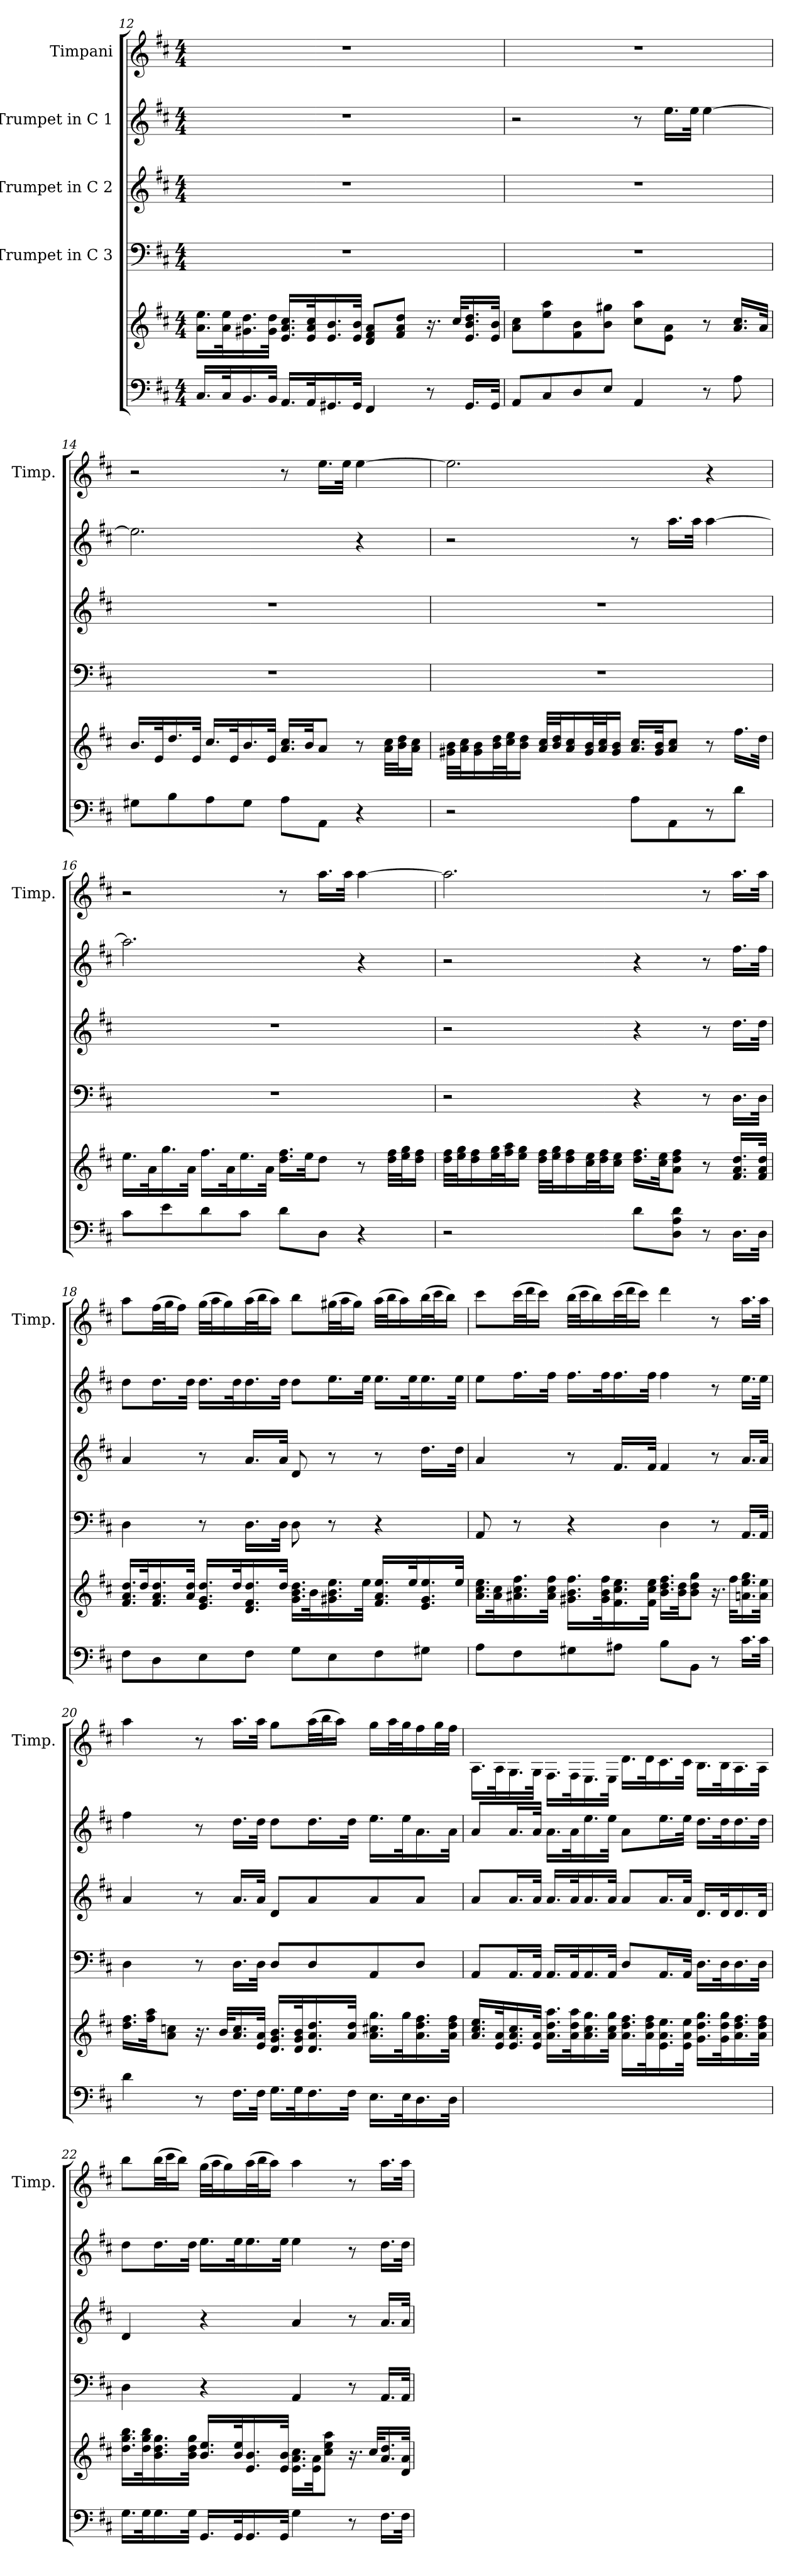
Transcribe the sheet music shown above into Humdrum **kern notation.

**kern	**kern	**kern	**kern	**kern	**kern
*part5	*part5	*part4	*part3	*part2	*part1
*staff6	*staff5	*staff4	*staff3	*staff2	*staff1
*	*	*I"Trumpet in C 3	*I"Trumpet in C 2	*I"Trumpet in C 1	*I"Timpani
*	*	*	*	*	*I'Timp.
*clefF4	*clefG2	*clefF4	*clefG2	*clefG2	*clefG2
*k[f#c#]	*k[f#c#]	*k[f#c#]	*k[f#c#]	*k[f#c#]	*k[f#c#]
*	*D:	*D:	*D:	*D:	*D:
*M4/4	*M4/4	*M4/4	*M4/4	*M4/4	*M4/4
=12	=12	=12	=12	=12	=12
16.C#/LL	16.a\ 16.ee\LL	1r	1r	1r	1r
32C#/k	32a\ 32ee\k	.	.	.	.
16.BB/	16.g#\ 16.dd\	.	.	.	.
32BB/JJk	32g#\ 32dd\JJk	.	.	.	.
16.AA/LL	16.e/ 16.a/ 16.cc#/LL	.	.	.	.
32AA/k	32e/ 32a/ 32cc#/k	.	.	.	.
16.GG#/	16.e/ 16.b/	.	.	.	.
32GG#/JJk	32e/ 32b/JJk	.	.	.	.
4FF#/	8d/ 8f#/ 8a/L	.	.	.	.
.	8f#/ 8a/ 8dd/J	.	.	.	.
8r	16.r	.	.	.	.
.	32cc#/KLL	.	.	.	.
16.GG#/LL	16.e/ 16.b/ 16.dd/	.	.	.	.
32GG#/JJk	32e/ 32b/JJk	.	.	.	.
!!LO:PB:g=z
=13	=13	=13	=13	=13	=13
8AA/L	8a\ 8cc#\L	1r	1r	2r	1r
8C#/	8ee\ 8aa\	.	.	.	.
8D/	8f#\ 8b\	.	.	.	.
8E/J	8b\ 8gg#\J	.	.	.	.
4AA/	8cc#\ 8aa\L	.	.	8r	.
.	8e\ 8a\J	.	.	16.ee\LL	.
.	.	.	.	32ee\JJk	.
8r	8r	.	.	[4ee\	.
8A\	16.a/ 16.cc#/LL	.	.	.	.
.	32a/JJk	.	.	.	.
=14	=14	=14	=14	=14	=14
8G#\L	16.b/LL	1r	1r	2.ee\]	2r
.	32e/k	.	.	.	.
8B\	16.dd/	.	.	.	.
.	32e/JJk	.	.	.	.
8A\	16.cc#/LL	.	.	.	.
.	32e/k	.	.	.	.
8G#\J	16.b/	.	.	.	.
.	32e/JJk	.	.	.	.
8A\L	16.a/ 16.cc#/LL	.	.	.	8r
.	32b/Jk	.	.	.	.
8AA\J	8a/J	.	.	.	16.ee\LL
.	.	.	.	.	32ee\JJk
4r	8r	.	.	4r	[4ee\
.	32a\ 32cc#\LLL	.	.	.	.
.	32b\ 32dd\J	.	.	.	.
.	16a\ 16cc#\JJ	.	.	.	.
=15	=15	=15	=15	=15	=15
2r	32g#\ 32b\LLL	1r	1r	2r	2.ee\]
.	32a\ 32cc#\J	.	.	.	.
.	16g#\ 16b\	.	.	.	.
.	32b\ 32dd\L	.	.	.	.
.	32cc#\ 32ee\J	.	.	.	.
.	16b\ 16dd\JJ	.	.	.	.
.	32a/ 32cc#/LLL	.	.	.	.
.	32b/ 32dd/J	.	.	.	.
.	16a/ 16cc#/	.	.	.	.
.	32g#/ 32b/L	.	.	.	.
.	32a/ 32cc#/J	.	.	.	.
.	16g#/ 16b/JJ	.	.	.	.
8A\L	16.a/ 16.cc#/LL	.	.	8r	.
.	32g#/ 32b/Jk	.	.	.	.
8AA\	8a/ 8cc#/J	.	.	16.aa\LL	.
.	.	.	.	32aa\JJk	.
8r	8r	.	.	[4aa\	4r
8d\J	16.ff#\LL	.	.	.	.
.	32dd\JJk	.	.	.	.
!!LO:LB:g=z
=16	=16	=16	=16	=16	=16
8c#\L	16.ee\LL	1r	1r	2.aa\]	2r
.	32a\k	.	.	.	.
8e\	16.gg\	.	.	.	.
.	32a\JJk	.	.	.	.
8d\	16.ff#\LL	.	.	.	.
.	32a\k	.	.	.	.
8c#\J	16.ee\	.	.	.	.
.	32a\JJk	.	.	.	.
8d\L	16.dd\ 16.ff#\LL	.	.	.	8r
.	32ee\Jk	.	.	.	.
8D\J	8dd\J	.	.	.	16.aa\LL
.	.	.	.	.	32aa\JJk
4r	8r	.	.	4r	[4aa\
.	32dd\ 32ff#\LLL	.	.	.	.
.	32ee\ 32gg\J	.	.	.	.
.	16dd\ 16ff#\JJ	.	.	.	.
=17	=17	=17	=17	=17	=17
2r	32dd\ 32ff#\LLL	2r	2r	2r	2.aa\]
.	32ee\ 32gg\J	.	.	.	.
.	16dd\ 16ff#\	.	.	.	.
.	32ee\ 32gg\L	.	.	.	.
.	32ff#\ 32aa\J	.	.	.	.
.	16ee\ 16gg\JJ	.	.	.	.
.	32dd\ 32ff#\LLL	.	.	.	.
.	32ee\ 32gg\J	.	.	.	.
.	16dd\ 16ff#\	.	.	.	.
.	32cc#\ 32ee\L	.	.	.	.
.	32dd\ 32ff#\J	.	.	.	.
.	16cc#\ 16ee\JJ	.	.	.	.
8d\L	16.dd\ 16.ff#\LL	4r	4r	4r	.
.	32cc#\ 32ee\Jk	.	.	.	.
8D\ 8A\ 8d\J	8a\ 8dd\ 8ff#\J	.	.	.	.
8r	8r	8r	8r	8r	8r
16.D\LL	16.f#/ 16.a/ 16.dd/LL	16.D\LL	16.dd\LL	16.ff#\LL	16.aa\LL
32D\JJk	32f#/ 32a/ 32dd/JJk	32D\JJk	32dd\JJk	32ff#\JJk	32aa\JJk
=18	=18	=18	=18	=18	=18
8F#\L	16.f#/ 16.a/ 16.dd/LL	4D\	4a/	8dd\L	8aa\L
.	32dd/k	.	.	.	.
8D\	16.f#/ 16.a/ 16.dd/	.	.	16.dd\L	(>32ff#\LL
.	.	.	.	.	32gg\J
.	.	.	.	.	16ff#\JJ)
.	32a/ 32dd/JJk	.	.	32dd\JJk	.
8E\	16.e/ 16.g/ 16.dd/LL	8r	8r	16.dd\LL	(>32gg\LLL
.	.	.	.	.	32aa\J
.	.	.	.	.	16gg\)
.	32dd/k	.	.	32dd\k	.
8F#\J	16.d/ 16.f#/ 16.dd/	16.D\LL	16.a/LL	16.dd\	(>32aa\L
.	.	.	.	.	32bb\J
.	.	.	.	.	16aa\JJ)
.	32dd/JJk	32D\JJk	32a/JJk	32dd\JJk	.
8G\L	16.g\ 16.b\ 16.dd\LL	8D\	8d/	8dd\L	8bb\L
.	32b\k	.	.	.	.
8E\	16.g#\ 16.b\ 16.ee\	8r	8r	16.ee\L	(>32gg#\LL
.	.	.	.	.	32aa\J
.	.	.	.	.	16gg#\JJ)
.	32ee\JJk	.	.	32ee\JJk	.
8F#\	16.f#/ 16.a/ 16.ee/LL	4r	8r	16.ee\LL	(>32aa\LLL
.	.	.	.	.	32bb\J
.	.	.	.	.	16aa\)
.	32ee/k	.	.	32ee\k	.
8G#\J	16.e/ 16.g#/ 16.ee/	.	16.dd\LL	16.ee\	(>32bb\L
.	.	.	.	.	32ccc#\J
.	.	.	.	.	16bb\JJ)
.	32ee/JJk	.	32dd\JJk	32ee\JJk	.
!!LO:PB:g=z
=19	=19	=19	=19	=19	=19
8A\L	16.a\ 16.cc#\ 16.ee\LL	8AA/	4a/	8ee\L	8ccc#\L
.	32a\ 32cc#\k	.	.	.	.
8F#\	16.a#\ 16.cc#\ 16.ff#\	8r	.	16.ff#\L	(>32ccc#\LL
.	.	.	.	.	32ddd\J
.	.	.	.	.	16ccc#\JJ)
.	32a#\ 32cc#\ 32ff#\JJk	.	.	32ff#\JJk	.
8G#\	16.g#\ 16.b\ 16.ff#\LL	4r	8r	16.ff#\LL	(>32bb\LLL
.	.	.	.	.	32ccc#\J
.	.	.	.	.	16bb\)
.	32g#\ 32b\ 32ff#\k	.	.	32ff#\k	.
8A#\J	16.f#\ 16.cc#\ 16.ee\	.	16.f#/LL	16.ff#\	(>32ccc#\L
.	.	.	.	.	32ddd\J
.	.	.	.	.	16ccc#\JJ)
.	32f#\ 32cc#\ 32ee\JJk	.	32f#/JJk	32ff#\JJk	.
8B\L	16.b\ 16.dd\ 16.ff#\LL	4D\	4f#/	4ff#\	4ddd\
.	32b\ 32dd\Jk	.	.	.	.
8BB\J	8b\ 8dd\ 8gg\J	.	.	.	.
8r	16.r	8r	8r	8r	8r
.	32ff#\KLL	.	.	.	.
16.c#\LL	16.an\ 16.ee\ 16.gg\	16.AA/LL	16.a/LL	16.ee\LL	16.aa\LL
32c#\JJk	32a\ 32ee\JJk	32AA/JJk	32a/JJk	32ee\JJk	32aa\JJk
=20	=20	=20	=20	=20	=20
4d\	16.dd\ 16.ff#\LL	4D\	4a/	4ff#\	4aa\
.	32ff#\ 32aa\Jk	.	.	.	.
.	8a\ 8ccn\J	.	.	.	.
8r	16.r	8r	8r	8r	8r
.	32b/KLL	.	.	.	.
16.F#\LL	16.a/ 16.cc/	16.D\LL	16.a/LL	16.dd\LL	16.aa\LL
32F#\JJk	32e/ 32a/JJk	32D\JJk	32a/JJk	32dd\JJk	32aa\JJk
16.G\LL	16.d/ 16.g/ 16.b/LL	8D/L	8d/L	8dd\L	8gg\L
32G\k	32d/ 32g/ 32b/k	.	.	.	.
16.F#\	16.d/ 16.a/ 16.dd/	8D/	8a/	16.dd\L	(>32aa\LL
.	.	.	.	.	32bb\J
.	.	.	.	.	16aa\JJ)
32F#\JJk	32a/ 32dd/JJk	.	.	32dd\JJk	.
16.E\LL	16.a\ 16.cc#\ 16.gg\LL	8AA/	8a/	16.ee\LL	16gg\LL
.	.	.	.	.	32aa\L
32E\k	32gg\k	.	.	32ee\k	32gg\J
16.D\	16.a\ 16.dd\ 16.ff#\	8D/J	8a/J	16.a\	16ff#\
.	.	.	.	.	32gg\L
32D\JJk	32a\ 32dd\ 32ff#\JJk	.	.	32a\JJk	32ff#\JJJ
=21	=21	=21	=21	=21	=21
1ryy	16.a/ 16.cc#/ 16.ee/LL	8AA/L	8a/L	8a/L	16.A\LL
.	32e/ 32a/k	.	.	.	32A\k
.	16.e/ 16.a/ 16.cc#/	16.AA/L	16.a/L	16.a/L	16.G\
.	32e/ 32a/JJk	32AA/JJk	32a/JJk	32a/JJk	32G\JJk
.	16.a\ 16.dd\ 16.aa\LL	16.AA/LL	16.a/LL	16.a\LL	16.F#\LL
.	32a\ 32dd\ 32aa\k	32AA/k	32a/k	32a\k	32F#\k
.	16.a\ 16.cc#\ 16.gg\	16.AA/	16.a/	16.ee\	16.E\
.	32a\ 32cc#\ 32gg\JJk	32AA/JJk	32a/JJk	32ee\JJk	32E\JJk
.	16.a\ 16.dd\ 16.ff#\LL	8D/L	8a/L	8a\L	16.d\LL
.	32a\ 32dd\ 32ff#\k	.	.	.	32d\k
.	16.e\ 16.a\ 16.ee\	16.AA/L	16.a/L	16.ee\L	16.c#\
.	32e\ 32a\ 32ee\JJk	32AA/JJk	32a/JJk	32ee\JJk	32c#\JJk
.	16.g\ 16.dd\ 16.gg\LL	16.D\LL	16.d/LL	16.dd\LL	16.B\LL
.	32g\ 32dd\ 32gg\k	32D\k	32d/k	32dd\k	32B\k
.	16.a\ 16.dd\ 16.ff#\	16.D\	16.d/	16.dd\	16.A\
.	32a\ 32dd\ 32ff#\JJk	32D\JJk	32d/JJk	32dd\JJk	32A\JJk
=22	=22	=22	=22	=22	=22
16.G\LL	16.dd\ 16.gg\ 16.bb\LL	4D\	4d/	8dd\L	8bb\L
32G\k	32dd\ 32gg\ 32bb\k	.	.	.	.
16.G\	16.b\ 16.dd\ 16.gg\	.	.	16.dd\L	(>32bb\LL
.	.	.	.	.	32ccc#\J
.	.	.	.	.	16bb\JJ)
32G\JJk	32b\ 32dd\ 32gg\JJk	.	.	32dd\JJk	.
16.GG/LL	16.b/ 16.ee/LL	4r	4r	16.ee\LL	(>32gg\LLL
.	.	.	.	.	32aa\J
.	.	.	.	.	16gg\)
32GG/k	32b/ 32ee/k	.	.	32ee\k	.
16.GG/	16.e/ 16.b/	.	.	16.ee\	(>32aa\L
.	.	.	.	.	32bb\J
.	.	.	.	.	16aa\JJ)
32GG/JJk	32e/ 32b/JJk	.	.	32ee\JJk	.
4G\	16.e\ 16.a\ 16.cc#\LL	4AA/	4a/	4ee\	4aa\
.	32e\ 32a\Jk	.	.	.	.
.	8cc#\ 8ee\ 8aa\J	.	.	.	.
8r	16.r	8r	8r	8r	8r
.	32cc#/KLL	.	.	.	.
16.F#\LL	16.a/ 16.dd/	16.AA/LL	16.a/LL	16.dd\LL	16.aa\LL
32F#\JJk	32d/ 32a/JJk	32AA/JJk	32a/JJk	32dd\JJk	32aa\JJk
=	=	=	=	=	=
*-	*-	*-	*-	*-	*-
